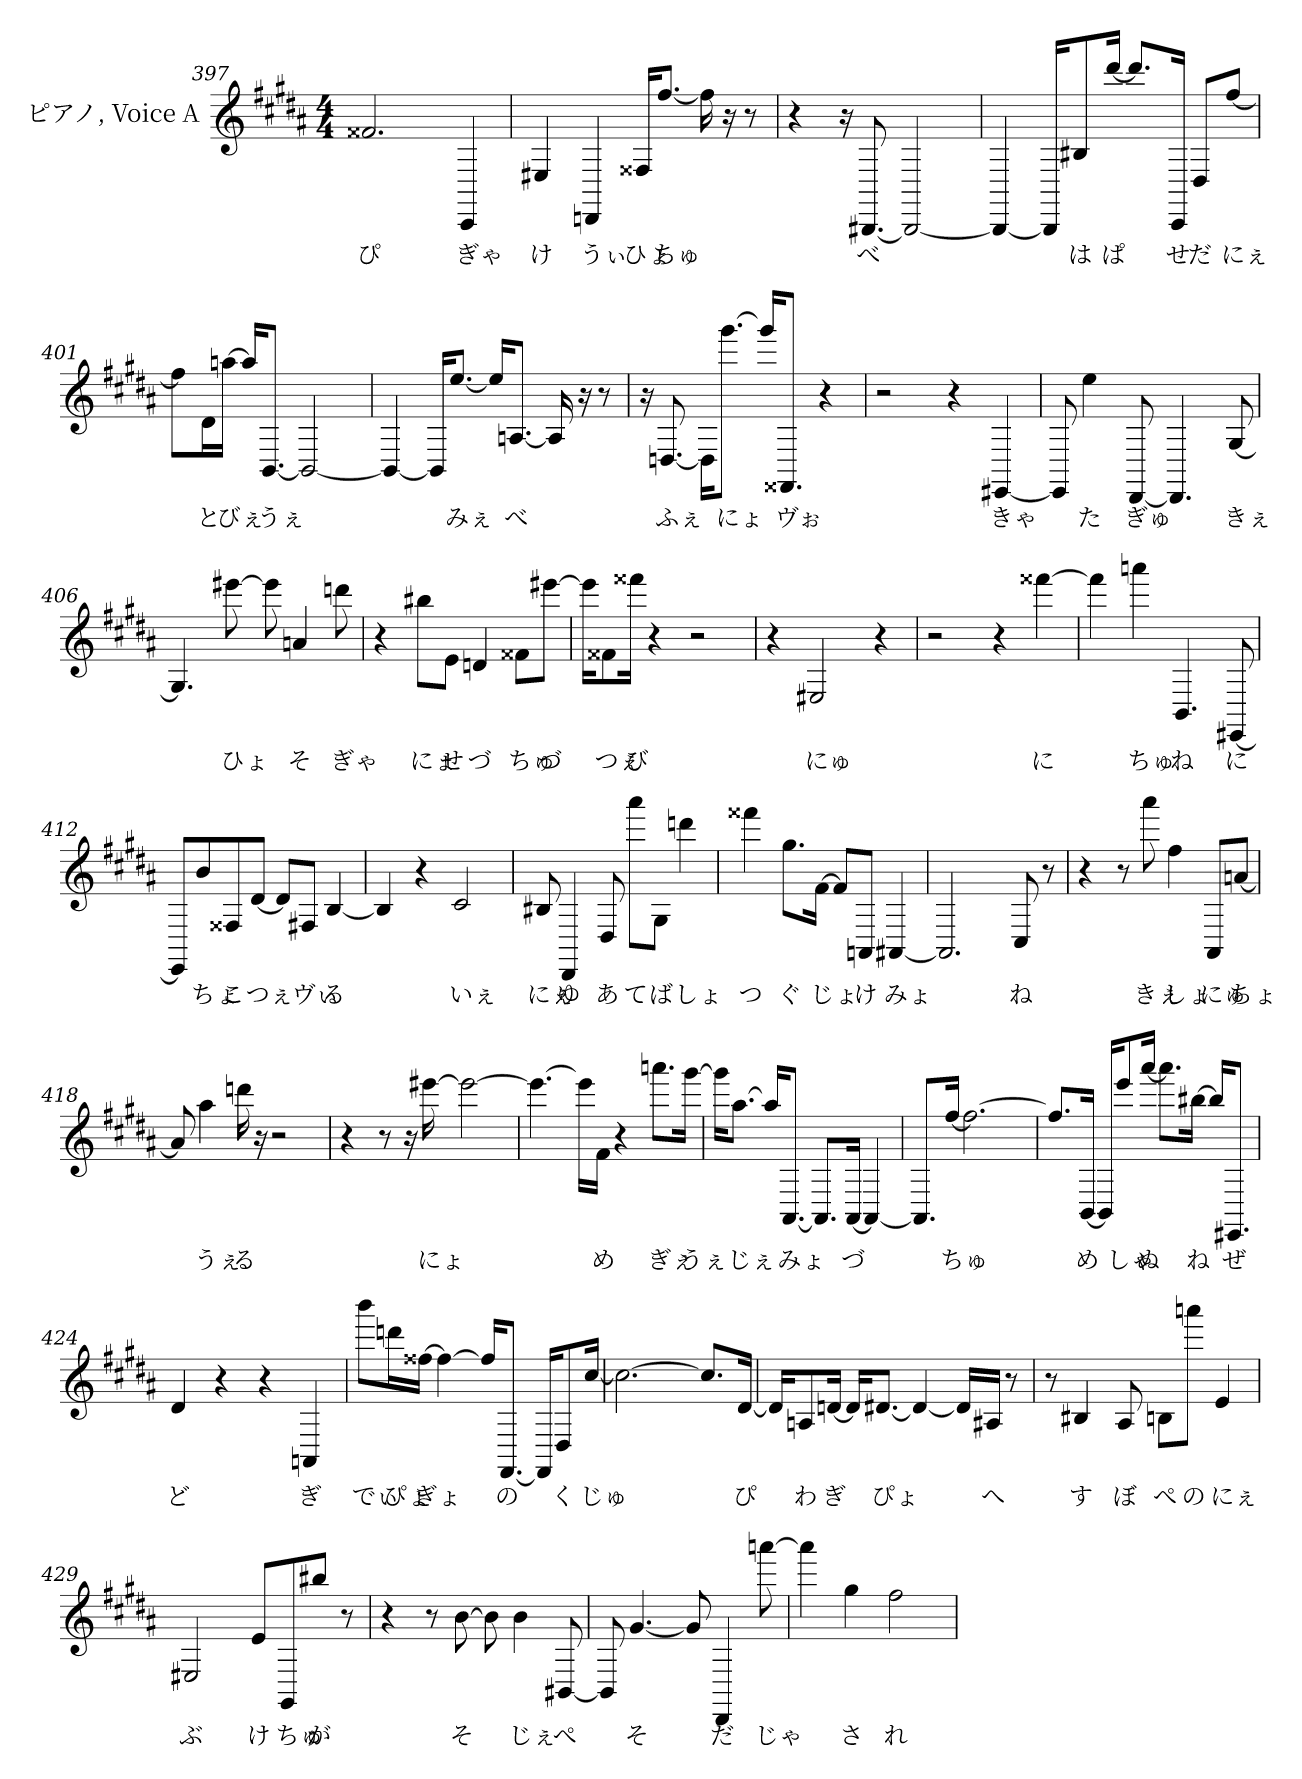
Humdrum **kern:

**kern	**text
*part1	*part1
*staff1	*staff1
*I"ピアノ, Voice A	*
*clefG2	*
*k[f#c#g#d#a#]	*
*M4/4	*
=397	=397
!	!LO:LY:b
2.f##X/	ぴ
!	!LO:LY:b
4CC#/	ぎゃ
!!LO:PB:g=z
=398	=398
!	!LO:LY:b
4E#X/	け
!	!LO:LY:b
4DDn/	うぃ
!	!LO:LY:b
16F##X/KL	ひょ
!	!LO:LY:b
[8.ff#/J	ちゅ
16ff#\]	.
16r	.
8r	.
=399	=399
4r	.
16r	.
!	!LO:LY:b
[8.BBB#X/	べ
2BBB#/_	.
=400	=400
4BBB#/_	.
16BBB#/KL]	.
!	!LO:LY:b
8B#X/	は
!	!LO:LY:b
[16ddd#/Jk	ぱ
8.ddd#/L]	.
!	!LO:LY:b
16CC#/Jk	せ
!	!LO:LY:b
8D#/L	だ
!	!LO:LY:b
[8ff#/J	にぇ
=401	=401
8ff#\L]	.
!	!LO:LY:b
16d#\L	と
!	!LO:LY:b
[16aan\JJ	びぇ
16aa/KL]	.
!	!LO:LY:b
[8.BB/J	うぇ
2BB/_	.
!!LO:LB:g=z
=402	=402
4BB/_	.
16BB/KL]	.
!	!LO:LY:b
[8.ee/J	みぇ
16ee/KL]	.
!	!LO:LY:b
[8.An/J	べ
16A/]	.
16r	.
8r	.
=403	=403
16r	.
!	!LO:LY:b
[8.Dn/	ふぇ
16D\KL]	.
!	!LO:LY:b
[8.ggg#\J	にょ
16ggg#/KL]	.
!	!LO:LY:b
8.FF##X/J	ヴぉ
4r	.
=404	=404
2r	.
4r	.
!	!LO:LY:b
[4EE#X/	きゃ
=405	=405
8EE#/]	.
!	!LO:LY:b
4ee\	た
!	!LO:LY:b
[8DD#/	ぎゅ
4.DD#/]	.
!	!LO:LY:b
[8G#/	きぇ
=406	=406
4.G#/]	.
!	!LO:LY:b
[8eee#X\	ひょ
8eee#\]	.
!	!LO:LY:b
4an/	そ
!	!LO:LY:b
8dddn\	ぎゃ
!!LO:LB:g=z
=407	=407
4r	.
!	!LO:LY:b
8bb#X\L	にょ
!	!LO:LY:b
8e\J	せ
!	!LO:LY:b
4dn/	づ
!	!LO:LY:b
8f##X\L	ちゅ
!	!LO:LY:b
[8eee#X\J	づ
=408	=408
16eee#\KL]	.
!	!LO:LY:b
8f##X\	つぇ
!	!LO:LY:b
16fff##X\Jk	び
4r	.
2r	.
=409	=409
4r	.
!	!LO:LY:b
2E#X/	にゅ
4r	.
=410	=410
2r	.
4r	.
!	!LO:LY:b
[4fff##X\	に
=411	=411
4fff##\]	.
!	!LO:LY:b
4aaan\	ちゅ
!	!LO:LY:b
4.BB/	ね
!	!LO:LY:b
[8EE#X/	に
=412	=412
8EE#/L]	.
!	!LO:LY:b
8b/	ちょ
!	!LO:LY:b
8F##X/	こ
!	!LO:LY:b
[8d#/J	つぇ
8d#/L]	.
!	!LO:LY:b
8F#X/J	ヴぃ
!	!LO:LY:b
[4B/	る
!!LO:LB:g=z
=413	=413
4B/]	.
4r	.
!	!LO:LY:b
2c#/	いぇ
=414	=414
!	!LO:LY:b
8B#X/	にぇ
!	!LO:LY:b
4DD#/	ゆ
!	!LO:LY:b
8D#/	あ
!	!LO:LY:b
8aaa#\L	て
!	!LO:LY:b
8G#\J	ば
!	!LO:LY:b
4dddn\	しょ
=415	=415
!	!LO:LY:b
4fff##X\	つ
!	!LO:LY:b
8.gg#\L	ぐ
!	!LO:LY:b
[16f#\Jk	じょ
8f#/L]	.
!	!LO:LY:b
8AAn/J	け
!	!LO:LY:b
[4AA#X/	みょ
=416	=416
2.AA#/]	.
!	!LO:LY:b
8C#/	ね
8r	.
=417	=417
4r	.
8r	.
!	!LO:LY:b
8aaa#\	きぇ
!	!LO:LY:b
4ff#\	しょ
!	!LO:LY:b
8AA#/L	にゅ
!	!LO:LY:b
[8an/J	ちょ
=418	=418
8a/]	.
!	!LO:LY:b
4aa#\	うぇ
!	!LO:LY:b
16dddn\	る
16r	.
2r	.
!!LO:LB:g=z
=419	=419
4r	.
8r	.
16r	.
!	!LO:LY:b
[16eee#X\	にょ
2eee#\_	.
=420	=420
4.eee#\_	.
16eee#\LL]	.
!	!LO:LY:b
16f#\JJ	め
4r	.
!	!LO:LY:b
8.aaan\L	ぎぇ
!	!LO:LY:b
[16ggg#\Jk	うぇ
=421	=421
16ggg#\KL]	.
!	!LO:LY:b
[8.aa#\J	じぇ
16aa#/KL]	.
!	!LO:LY:b
[8.AA#/J	みょ
8.AA#/L]	.
!	!LO:LY:b
[16AA#/Jk	づ
4AA#/_	.
=422	=422
8.AA#/L]	.
!	!LO:LY:b
[16ff#/Jk	ちゅ
2.ff#\_	.
=423	=423
8.ff#/L]	.
!	!LO:LY:b
[16BB/Jk	め
16BB/KL]	.
!	!LO:LY:b
8eee/	しゃ
!	!LO:LY:b
[16aaa#/Jk	ぬ
8.aaa#\L]	.
!	!LO:LY:b
[16bb#X\Jk	ね
16bb#/KL]	.
!	!LO:LY:b
8.EE#X/J	ぜ
!!LO:LB:g=z
=424	=424
!	!LO:LY:b
4d#/	ど
4r	.
4r	.
!	!LO:LY:b
4AAn/	ぎ
=425	=425
!	!LO:LY:b
8bbb\L	でぃ
!	!LO:LY:b
16dddn\L	ぴょ
!	!LO:LY:b
[16ff##X\JJ	ぎょ
4ff##\_	.
16ff##/KL]	.
!	!LO:LY:b
[8.FF#/J	の
16FF#/KL]	.
!	!LO:LY:b
8D#/	く
!	!LO:LY:b
[16cc#/Jk	じゅ
=426	=426
2.cc#\_	.
8.cc#/L]	.
!	!LO:LY:b
[16d#/Jk	ぴ
=427	=427
16d#/KL]	.
!	!LO:LY:b
8An/	わ
!	!LO:LY:b
[16dn/Jk	ぎ
16d/KL]	.
!	!LO:LY:b
[8.d#X/J	ぴょ
4d#/_	.
16d#/LL]	.
!	!LO:LY:b
16A#X/JJ	へ
8r	.
=428	=428
8r	.
!	!LO:LY:b
4B#X/	す
!	!LO:LY:b
8A#/	ぼ
!	!LO:LY:b
8Bn\L	ぺ
!	!LO:LY:b
8aaan\J	の
!	!LO:LY:b
4e/	にぇ
!!LO:PB:g=z
=429	=429
!	!LO:LY:b
2E#X/	ぶ
!	!LO:LY:b
8e/L	け
!	!LO:LY:b
8GG#/	ちゅ
!	!LO:LY:b
8bb#X/J	が
8r	.
=430	=430
4r	.
8r	.
!	!LO:LY:b
[8b\	そ
8b\]	.
!	!LO:LY:b
4b\	じぇ
!	!LO:LY:b
[8BB#X/	ぺ
=431	=431
8BB#/]	.
!	!LO:LY:b
[4.g#/	そ
8g#/]	.
!	!LO:LY:b
4DD#/	だ
!	!LO:LY:b
[8aaan\	じゃ
=432	=432
4aaa\]	.
!	!LO:LY:b
4gg#\	さ
!	!LO:LY:b
2ff#\	れ
=	=
*-	*-
